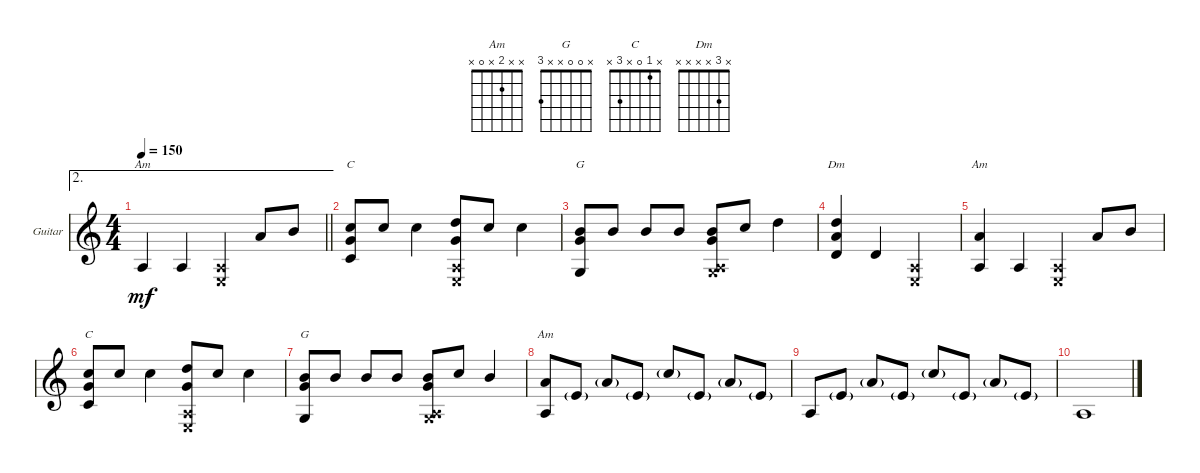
\bracketExtendMode groupsimilarinstruments
\firstSystemTrackNameOrientation horizontal
\otherSystemsTrackNameOrientation horizontal
\track ("music.kaminari.info" "Guitar") {instrument acousticguitarsteel}
\staff {score}
\tuning (E4 B3 G3 D3 A2 E2)
\chord ("Am" x x 2 x 0 x)
\chord ("G" x 0 0 x x 3)
\chord ("C" x 1 0 x 3 x)
\chord ("Dm" x 3 x x x x)
\ae 2
\ts (4 4)
\tempo 150
\clef g2
\barLineRight lightlight
\ks c
0.5.4{ch "Am" dy mf beam Up} 0.5.4{beam Up} (0.5{x} 0.6{x}).4{beam Up} 2.3.8{beam Up} 0.2.8{beam Up} |
(1.2 0.3 3.5).8{ch "C" beam Up} 1.2.8{beam Up} 1.2.4{beam Down} (3.2 0.3 0.5{x} 0.6{x}).8{beam Up} 1.2.8{beam Up} 1.2.4{beam Down} |
(3.6 0.2 0.3).8{ch "G" beam Up} 0.2.8{beam Up} 0.2.8{beam Up} 0.2.8{beam Up} (0.2 3.6{x} 0.3 0.5{x}).8{beam Up} 1.2.8{beam Up} 3.2.4{beam Down} |
(3.2 2.3 0.4).4{ch "Dm" beam Up} 0.4.4{beam Up} (0.5{x} 0.6{x}).2{beam Up} |
(2.3 0.5).4{ch "Am" beam Up} 0.5.4{beam Up} (0.5{x} 0.6{x}).4{beam Up} 2.3.8{beam Up} 0.2.8{beam Up} |
(1.2 0.3 3.5).8{ch "C" beam Up} 1.2.8{beam Up} 1.2.4{beam Down} (3.2 0.3 0.5{x} 0.6{x}).8{beam Up} 1.2.8{beam Up} 1.2.4{beam Down} |
(3.6 0.2 0.3).8{ch "G" beam Up} 0.2.8{beam Up} 0.2.8{beam Up} 0.2.8{beam Up} (0.2 3.6{x} 0.3 0.5{x}).8{beam Up} 1.2.8{beam Up} 0.2.4{beam Up} |
(2.3 0.5).8{ch "Am" beam Up} 2.4{g}.8{beam Up} 2.3{g}.8{beam Up} 2.4{g}.8{beam Up} 1.2{g}.8{beam Up} 2.4{g}.8{beam Up} 2.3{g}.8{beam Up} 2.4{g}.8{beam Up} |
0.5.8{beam Up} 2.4{g}.8{beam Up} 2.3{g}.8{beam Up} 2.4{g}.8{beam Up} 1.2{g}.8{beam Up} 2.4{g}.8{beam Up} 2.3{g}.8{beam Up} 2.4{g}.8{beam Up} |
0.5.1{beam Up}
